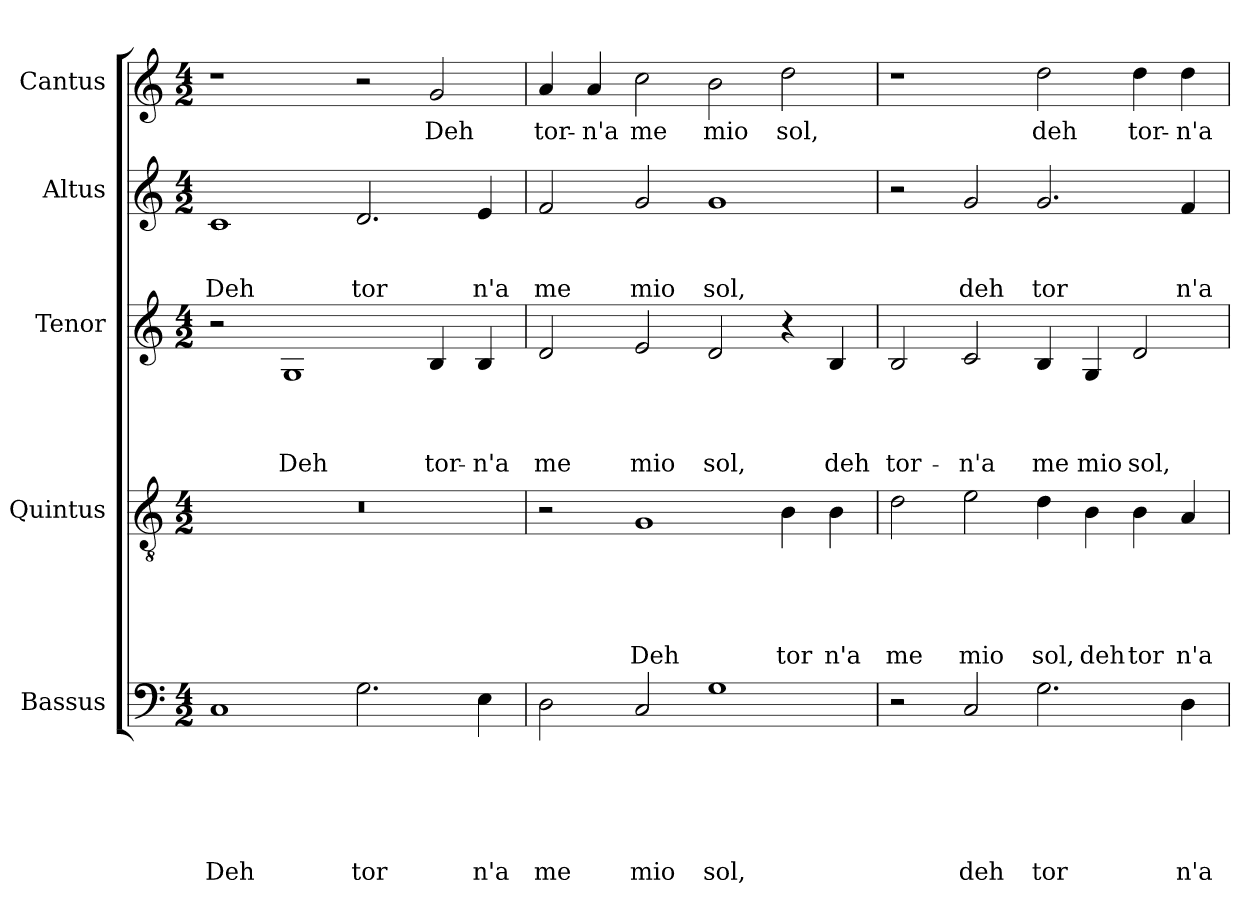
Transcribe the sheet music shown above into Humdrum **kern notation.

**kern	**text	**text	**text	**text	**text	**text	**kern	**text	**text	**text	**text	**text	**kern	**text	**text	**text	**text	**kern	**text	**text	**text	**kern	**text
*part5	*part5	*part5	*part5	*part5	*part5	*part5	*part4	*part4	*part4	*part4	*part4	*part4	*part3	*part3	*part3	*part3	*part3	*part2	*part2	*part2	*part2	*part1	*part1
*staff5	*staff5	*staff5	*staff5	*staff5	*staff5	*staff5	*staff4	*staff4	*staff4	*staff4	*staff4	*staff4	*staff3	*staff3	*staff3	*staff3	*staff3	*staff2	*staff2	*staff2	*staff2	*staff1	*staff1
*I"Bassus	*	*	*	*	*	*	*I"Quintus	*	*	*	*	*	*I"Tenor	*	*	*	*	*I"Altus	*	*	*	*I"Cantus	*
*clefF4	*	*	*	*	*	*	*clefGv2	*	*	*	*	*	*clefG2	*	*	*	*	*clefG2	*	*	*	*clefG2	*
*k[]	*	*	*	*	*	*	*k[]	*	*	*	*	*	*k[]	*	*	*	*	*k[]	*	*	*	*k[]	*
*C:	*	*	*	*	*	*	*C:	*	*	*	*	*	*C:	*	*	*	*	*C:	*	*	*	*C:	*
*M4/2	*	*	*	*	*	*	*M4/2	*	*	*	*	*	*M4/2	*	*	*	*	*M4/2	*	*	*	*M4/2	*
=1	=1	=1	=1	=1	=1	=1	=1	=1	=1	=1	=1	=1	=1	=1	=1	=1	=1	=1	=1	=1	=1	=1	=1
!	!	!	!	!	!	!LO:LY:b	!	!	!	!	!	!	!	!	!	!	!	!	!	!	!LO:LY:b	!	!
1C	.	.	.	.	.	Deh	0r	.	.	.	.	.	2r	.	.	.	.	1c	.	.	Deh	1r	.
!	!	!	!	!	!	!	!	!	!	!	!	!	!	!	!	!	!LO:LY:b	!	!	!	!	!	!
.	.	.	.	.	.	.	.	.	.	.	.	.	1G	.	.	.	Deh	.	.	.	.	.	.
!	!	!	!	!	!	!LO:LY:b	!	!	!	!	!	!	!	!	!	!	!	!	!	!	!LO:LY:b	!	!
2.G\	.	.	.	.	.	tor	.	.	.	.	.	.	.	.	.	.	.	2.d/	.	.	tor	2r	.
!	!	!	!	!	!	!	!	!	!	!	!	!	!	!	!	!	!LO:LY:b	!	!	!	!	!	!LO:LY:b
.	.	.	.	.	.	.	.	.	.	.	.	.	4B/	.	.	.	tor-	.	.	.	.	2g/	Deh
!	!	!	!	!	!	!LO:LY:b	!	!	!	!	!	!	!	!	!	!	!LO:LY:b	!	!	!	!LO:LY:b	!	!
4E\	.	.	.	.	.	n'a	.	.	.	.	.	.	4B/	.	.	.	-n'a	4e/	.	.	n'a	.	.
=2	=2	=2	=2	=2	=2	=2	=2	=2	=2	=2	=2	=2	=2	=2	=2	=2	=2	=2	=2	=2	=2	=2	=2
!	!	!	!	!	!	!LO:LY:b	!	!	!	!	!	!	!	!	!	!	!LO:LY:b	!	!	!	!LO:LY:b	!	!LO:LY:b
2D\	.	.	.	.	.	me	2r	.	.	.	.	.	2d/	.	.	.	me	2f/	.	.	me	4a/	tor-
!	!	!	!	!	!	!	!	!	!	!	!	!	!	!	!	!	!	!	!	!	!	!	!LO:LY:b
.	.	.	.	.	.	.	.	.	.	.	.	.	.	.	.	.	.	.	.	.	.	4a/	-n'a
!	!	!	!	!	!	!LO:LY:b	!	!	!	!	!	!LO:LY:b	!	!	!	!	!LO:LY:b	!	!	!	!LO:LY:b	!	!LO:LY:b
2C/	.	.	.	.	.	mio	1G	.	.	.	.	Deh	2e/	.	.	.	mio	2g/	.	.	mio	2cc\	me
!	!	!	!	!	!	!LO:LY:b	!	!	!	!	!	!	!	!	!	!	!LO:LY:b	!	!	!	!LO:LY:b	!	!LO:LY:b
1G	.	.	.	.	.	sol,	.	.	.	.	.	.	2d/	.	.	.	sol,	1g	.	.	sol,	2b\	mio
!	!	!	!	!	!	!	!	!	!	!	!	!LO:LY:b	!	!	!	!	!	!	!	!	!	!	!LO:LY:b
.	.	.	.	.	.	.	4B\	.	.	.	.	tor	4r	.	.	.	.	.	.	.	.	2dd\	sol,
!	!	!	!	!	!	!	!	!	!	!	!	!LO:LY:b	!	!	!	!	!LO:LY:b	!	!	!	!	!	!
.	.	.	.	.	.	.	4B\	.	.	.	.	n'a	4B/	.	.	.	deh	.	.	.	.	.	.
=3	=3	=3	=3	=3	=3	=3	=3	=3	=3	=3	=3	=3	=3	=3	=3	=3	=3	=3	=3	=3	=3	=3	=3
!	!	!	!	!	!	!	!	!	!	!	!	!LO:LY:b	!	!	!	!	!LO:LY:b	!	!	!	!	!	!
2r	.	.	.	.	.	.	2d\	.	.	.	.	me	2B/	.	.	.	tor-	2r	.	.	.	1r	.
!	!	!	!	!	!	!LO:LY:b	!	!	!	!	!	!LO:LY:b	!	!	!	!	!LO:LY:b	!	!	!	!LO:LY:b	!	!
2C/	.	.	.	.	.	deh	2e\	.	.	.	.	mio	2c/	.	.	.	-n'a	2g/	.	.	deh	.	.
!	!	!	!	!	!	!LO:LY:b	!	!	!	!	!	!LO:LY:b	!	!	!	!	!LO:LY:b	!	!	!	!LO:LY:b	!	!LO:LY:b
2.G\	.	.	.	.	.	tor	4d\	.	.	.	.	sol,	4B/	.	.	.	me	2.g/	.	.	tor	2dd\	deh
!	!	!	!	!	!	!	!	!	!	!	!	!LO:LY:b	!	!	!	!	!LO:LY:b	!	!	!	!	!	!
.	.	.	.	.	.	.	4B\	.	.	.	.	deh	4G/	.	.	.	mio	.	.	.	.	.	.
!	!	!	!	!	!	!	!	!	!	!	!	!LO:LY:b	!	!	!	!	!LO:LY:b	!	!	!	!	!	!LO:LY:b
.	.	.	.	.	.	.	4B\	.	.	.	.	tor	2d/	.	.	.	sol,	.	.	.	.	4dd\	tor-
!	!	!	!	!	!	!LO:LY:b	!	!	!	!	!	!LO:LY:b	!	!	!	!	!	!	!	!	!LO:LY:b	!	!LO:LY:b
4D\	.	.	.	.	.	n'a	4A/	.	.	.	.	n'a	.	.	.	.	.	4f/	.	.	n'a	4dd\	-n'a
=	=	=	=	=	=	=	=	=	=	=	=	=	=	=	=	=	=	=	=	=	=	=	=
*-	*-	*-	*-	*-	*-	*-	*-	*-	*-	*-	*-	*-	*-	*-	*-	*-	*-	*-	*-	*-	*-	*-	*-
